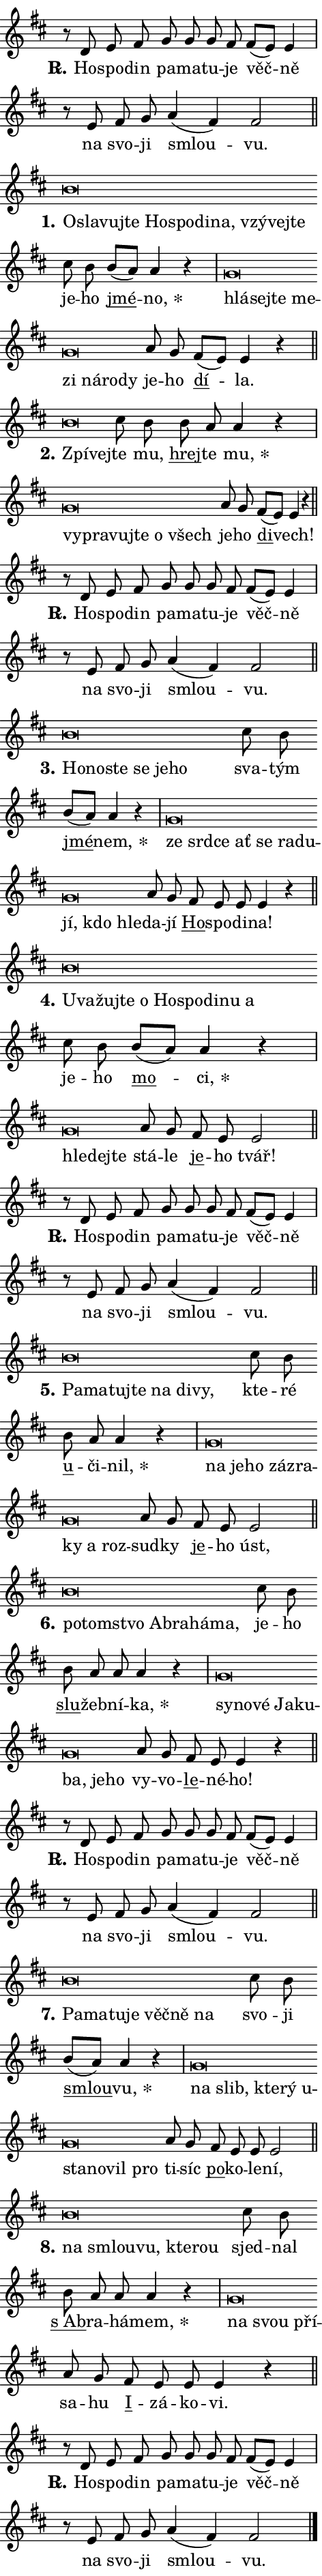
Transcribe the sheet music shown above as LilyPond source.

\version "2.24.0"
\header { tagline = "" }
\paper {
  indent = 0\cm
  top-margin = 0\cm
  right-margin = 0.13\cm % to fit lyric hyphens
  bottom-margin = 0\cm
  left-margin = 0\cm
  paper-width = 8\cm
  page-breaking = #ly:one-page-breaking
  system-system-spacing.basic-distance = #11
  score-system-spacing.basic-distance = #11
  ragged-last = ##f
}


%% Author: Thomas Morley
%% https://lists.gnu.org/archive/html/lilypond-user/2020-05/msg00002.html
#(define (line-position grob)
"Returns position of @var[grob} in current system:
   @code{'start}, if at first time-step
   @code{'end}, if at last time-step
   @code{'middle} otherwise
"
  (let* ((col (ly:item-get-column grob))
         (ln (ly:grob-object col 'left-neighbor))
         (rn (ly:grob-object col 'right-neighbor))
         (col-to-check-left (if (ly:grob? ln) ln col))
         (col-to-check-right (if (ly:grob? rn) rn col))
         (break-dir-left
           (and
             (ly:grob-property col-to-check-left 'non-musical #f)
             (ly:item-break-dir col-to-check-left)))
         (break-dir-right
           (and
             (ly:grob-property col-to-check-right 'non-musical #f)
             (ly:item-break-dir col-to-check-right))))
        (cond ((eqv? 1 break-dir-left) 'start)
              ((eqv? -1 break-dir-right) 'end)
              (else 'middle))))

#(define (tranparent-at-line-position vctor)
  (lambda (grob)
  "Relying on @code{line-position} select the relevant enry from @var{vctor}.
Used to determine transparency,"
    (case (line-position grob)
      ((end) (not (vector-ref vctor 0)))
      ((middle) (not (vector-ref vctor 1)))
      ((start) (not (vector-ref vctor 2))))))

noteHeadBreakVisibility =
#(define-music-function (break-visibility)(vector?)
"Makes @code{NoteHead}s transparent relying on @var{break-visibility}"
#{
  \override NoteHead.transparent =
    #(tranparent-at-line-position break-visibility)
#})

#(define delete-ledgers-for-transparent-note-heads
  (lambda (grob)
    "Reads whether a @code{NoteHead} is transparent.
If so this @code{NoteHead} is removed from @code{'note-heads} from
@var{grob}, which is supposed to be @code{LedgerLineSpanner}.
As a result ledgers are not printed for this @code{NoteHead}"
    (let* ((nhds-array (ly:grob-object grob 'note-heads))
           (nhds-list
             (if (ly:grob-array? nhds-array)
                 (ly:grob-array->list nhds-array)
                 '()))
           ;; Relies on the transparent-property being done before
           ;; Staff.LedgerLineSpanner.after-line-breaking is executed.
           ;; This is fragile ...
           (to-keep
             (remove
               (lambda (nhd)
                 (ly:grob-property nhd 'transparent #f))
               nhds-list)))
      ;; TODO find a better method to iterate over grob-arrays, similiar
      ;; to filter/remove etc for lists
      ;; For now rebuilt from scratch
      (set! (ly:grob-object grob 'note-heads)  '())
      (for-each
        (lambda (nhd)
          (ly:pointer-group-interface::add-grob grob 'note-heads nhd))
        to-keep))))

squashNotes = {
  \override NoteHead.X-extent = #'(-0.2 . 0.2)
  \override NoteHead.Y-extent = #'(-0.75 . 0)
  \override NoteHead.stencil =
    #(lambda (grob)
       (let ((pos (ly:grob-property grob 'staff-position)))
         (begin
           (if (< pos -7) (display "ERROR: Lower brevis then expected\n") (display ""))
           (if (<= pos -6) ly:text-interface::print ly:note-head::print))))
}
unSquashNotes = {
  \revert NoteHead.X-extent
  \revert NoteHead.Y-extent
  \revert NoteHead.stencil
}

hideNotes = \noteHeadBreakVisibility #begin-of-line-visible
unHideNotes = \noteHeadBreakVisibility #all-visible

% work-around for resetting accidentals
% https://lilypond.org/doc/v2.23/Documentation/notation/displaying-rhythms#unmetered-music
cadenzaMeasure = {
  \cadenzaOff
  \partial 1024 s1024
  \cadenzaOn
}

#(define-markup-command (accent layout props text) (markup?)
  "Underline accented syllable"
  (interpret-markup layout props
    #{\markup \override #'(offset . 4.3) \underline { #text }#}))

responsum = \markup \concat {
  "R" \hspace #-1.05 \path #0.1 #'((moveto 0 0.07) (lineto 0.9 0.8)) \hspace #0.05 "."
}

spaceSize = #0.6828661417322834 % exact space size for TeX Gyre Schola

\layout {
  \context {
    \Staff
    \remove "Time_signature_engraver"
    \override LedgerLineSpanner.after-line-breaking = #delete-ledgers-for-transparent-note-heads
  }
  \context {
    \Lyrics {
      \override LyricSpace.minimum-distance = \spaceSize
      \override LyricText.font-name = #"TeX Gyre Schola"
      \override LyricText.font-size = 1
      \override StanzaNumber.font-name = #"TeX Gyre Schola Bold"
      \override StanzaNumber.font-size = 1
    }
  }
  \context {
    \Score 
    \override NoteHead.text =
      #(lambda (grob) 
        (let ((pos (ly:grob-property grob 'staff-position)))
          #{\markup {
            \combine
              \halign #-0.55 \raise #(if (= pos -6) 0 0.5) \override #'(thickness . 2) \draw-line #'(3.2 . 0)
              \musicglyph "noteheads.sM1"
          }#}))
  }
}

% magnetic-lyrics.ily
%
%   written by
%     Jean Abou Samra <jean@abou-samra.fr>
%     Werner Lemberg <wl@gnu.org>
%
%   adapted by
%     Jiri Hon <jiri.hon@gmail.com>
%
% Version 2022-Apr-15

% https://www.mail-archive.com/lilypond-user@gnu.org/msg149350.html

#(define (Left_hyphen_pointer_engraver context)
   "Collect syllable-hyphen-syllable occurrences in lyrics and store
them in properties.  This engraver only looks to the left.  For
example, if the lyrics input is @code{foo -- bar}, it does the
following.

@itemize @bullet
@item
Set the @code{text} property of the @code{LyricHyphen} grob between
@q{foo} and @q{bar} to @code{foo}.

@item
Set the @code{left-hyphen} property of the @code{LyricText} grob with
text @q{foo} to the @code{LyricHyphen} grob between @q{foo} and
@q{bar}.
@end itemize

Use this auxiliary engraver in combination with the
@code{lyric-@/text::@/apply-@/magnetic-@/offset!} hook."
   (let ((hyphen #f)
         (text #f))
     (make-engraver
      (acknowledgers
       ((lyric-syllable-interface engraver grob source-engraver)
        (set! text grob)))
      (end-acknowledgers
       ((lyric-hyphen-interface engraver grob source-engraver)
        ;(when (not (grob::has-interface grob 'lyric-space-interface))
          (set! hyphen grob)));)
      ((stop-translation-timestep engraver)
       (when (and text hyphen)
         (ly:grob-set-object! text 'left-hyphen hyphen))
       (set! text #f)
       (set! hyphen #f)))))

#(define (lyric-text::apply-magnetic-offset! grob)
   "If the space between two syllables is less than the value in
property @code{LyricText@/.details@/.squash-threshold}, move the right
syllable to the left so that it gets concatenated with the left
syllable.

Use this function as a hook for
@code{LyricText@/.after-@/line-@/breaking} if the
@code{Left_@/hyphen_@/pointer_@/engraver} is active."
   (let ((hyphen (ly:grob-object grob 'left-hyphen #f)))
     (when hyphen
       (let ((left-text (ly:spanner-bound hyphen LEFT)))
         (when (grob::has-interface left-text 'lyric-syllable-interface)
           (let* ((common (ly:grob-common-refpoint grob left-text X))
                  (this-x-ext (ly:grob-extent grob common X))
                  (left-x-ext
                   (begin
                     ;; Trigger magnetism for left-text.
                     (ly:grob-property left-text 'after-line-breaking)
                     (ly:grob-extent left-text common X)))
                  ;; `delta` is the gap width between two syllables.
                  (delta (- (interval-start this-x-ext)
                            (interval-end left-x-ext)))
                  (details (ly:grob-property grob 'details))
                  (threshold (assoc-get 'squash-threshold details 0.2)))
             (when (< delta threshold)
               (let* (;; We have to manipulate the input text so that
                      ;; ligatures crossing syllable boundaries are not
                      ;; disabled.  For languages based on the Latin
                      ;; script this is essentially a beautification.
                      ;; However, for non-Western scripts it can be a
                      ;; necessity.
                      (lt (ly:grob-property left-text 'text))
                      (rt (ly:grob-property grob 'text))
                      (is-space (grob::has-interface hyphen 'lyric-space-interface))
                      (space (if is-space " " ""))
                      (extra-delta (if is-space spaceSize 0))
                      ;; Append new syllable.
                      (ltrt-space (if (and (string? lt) (string? rt))
                                (string-append lt space rt)
                                (make-concat-markup (list lt space rt))))
                      ;; Right-align `ltrt` to the right side.
                      (ltrt-space-markup (grob-interpret-markup
                               grob
                               (make-translate-markup
                                (cons (interval-length this-x-ext) 0)
                                (make-right-align-markup ltrt-space)))))
                 (begin
                   ;; Don't print `left-text`.
                   (ly:grob-set-property! left-text 'stencil #f)
                   ;; Set text and stencil (which holds all collected
                   ;; syllables so far) and shift it to the left.
                   (ly:grob-set-property! grob 'text ltrt-space)
                   (ly:grob-set-property! grob 'stencil ltrt-space-markup)
                   (ly:grob-translate-axis! grob (- (- delta extra-delta)) X))))))))))


#(define (lyric-hyphen::displace-bounds-first grob)
   ;; Make very sure this callback isn't triggered too early.
   (let ((left (ly:spanner-bound grob LEFT))
         (right (ly:spanner-bound grob RIGHT)))
     (ly:grob-property left 'after-line-breaking)
     (ly:grob-property right 'after-line-breaking)
     (ly:lyric-hyphen::print grob)))

squashThreshold = #0.4

\layout {
  \context {
    \Lyrics
    \consists #Left_hyphen_pointer_engraver
    \override LyricText.after-line-breaking =
      #lyric-text::apply-magnetic-offset!
    \override LyricHyphen.stencil = #lyric-hyphen::displace-bounds-first
    \override LyricText.details.squash-threshold = \squashThreshold
    \override LyricHyphen.minimum-distance = 0
    \override LyricHyphen.minimum-length = \squashThreshold
  }
}

squashText = \override LyricText.details.squash-threshold = 9999
unSquashText = \override LyricText.details.squash-threshold = \squashThreshold

leftText = \override LyricText.self-alignment-X = #LEFT
unLeftText = \revert LyricText.self-alignment-X

starOffset = #(lambda (grob) 
                (let ((x_offset (ly:self-alignment-interface::aligned-on-x-parent grob)))
                  (if (= x_offset 0) 0 (+ x_offset 1.2))))

star = #(define-music-function (syllable)(string?)
"Append star separator at the end of a syllable"
#{
  \once \override LyricText.X-offset = #starOffset
  \lyricmode { \markup {
    #syllable
    \override #'((font-name . "TeX Gyre Schola Bold")) \hspace #0.2 \lower #0.65 \larger "*"
  } }
#})

starAccent = #(define-music-function (syllable)(string?)
"Append star separator at the end of a syllable and make accent"
#{
  \once \override LyricText.X-offset = #starOffset
  \lyricmode { \markup {
    \accent #syllable
    \override #'((font-name . "TeX Gyre Schola Bold")) \hspace #0.2 \lower #0.65 \larger "*"
  } }
#})

breath = #(define-music-function (syllable)(string?)
"Append breathing indicator at the end of a syllable"
#{
  \lyricmode { \markup { #syllable "+" } }
#})

optionalBreath = #(define-music-function (syllable)(string?)
"Append optional breathing indicator at the end of a syllable"
#{
  \lyricmode { \markup { #syllable "(+)" } }
#})


\score {
    <<
        \new Voice = "melody" { \cadenzaOn \key d \major \relative { r8 d' e fis g g g fis \bar "" fis[( e)] e4 \cadenzaMeasure \bar "|" r8 e fis g \bar "" a4( fis) fis2 \cadenzaMeasure \bar "||" \break } }
        \new Lyrics \lyricsto "melody" { \lyricmode { \set stanza = \responsum
Ho -- spo -- din pa -- ma -- tu -- je věč -- ně na svo -- ji smlou -- vu. } }
    >>
    \layout {}
}

\score {
    <<
        \new Voice = "melody" { \cadenzaOn \key d \major \relative { \squashNotes b'\breve*1/16 \hideNotes \breve*1/16 \bar "" \breve*1/16 \bar "" \breve*1/16 \bar "" \breve*1/16 \bar "" \breve*1/16 \bar "" \breve*1/16 \bar "" \breve*1/16 \bar "" \breve*1/16 \bar "" \breve*1/16 \breve*1/16 \bar "" \unHideNotes \unSquashNotes cis8 b \bar "" b[( a)] a4 r \cadenzaMeasure \bar "|" \squashNotes g\breve*1/16 \hideNotes \breve*1/16 \bar "" \breve*1/16 \bar "" \breve*1/16 \bar "" \breve*1/16 \bar "" \breve*1/16 \bar "" \breve*1/16 \breve*1/16 \bar "" \unHideNotes \unSquashNotes a8 g \bar "" fis[( e)] e4 r \cadenzaMeasure \bar "||" \break } }
        \new Lyrics \lyricsto "melody" { \lyricmode { \set stanza = "1."
\leftText O -- \squashText sla -- vuj -- te Ho -- spo -- di -- na, vzý -- vej -- te \unLeftText \unSquashText je -- ho \markup \accent jmé -- \star no, \leftText hlá -- \squashText sej -- te me -- zi ná -- ro -- dy \unLeftText \unSquashText je -- ho \markup \accent dí -- la. } }
    >>
    \layout {}
}

\score {
    <<
        \new Voice = "melody" { \cadenzaOn \key d \major \relative { \squashNotes b'\breve*1/16 \hideNotes \breve*1/16 \bar "" \unHideNotes \unSquashNotes cis8 b \bar "" b a a4 r \cadenzaMeasure \bar "|" \squashNotes g\breve*1/16 \hideNotes \breve*1/16 \bar "" \breve*1/16 \bar "" \breve*1/16 \bar "" \breve*1/16 \breve*1/16 \bar "" \unHideNotes \unSquashNotes a8 g \bar "" fis[( e)] e4 r \cadenzaMeasure \bar "||" \break } }
        \new Lyrics \lyricsto "melody" { \lyricmode { \set stanza = "2."
\leftText Zpí -- \squashText vej -- \unLeftText \unSquashText te mu, \markup \accent hrej -- te \star mu, \leftText vy -- \squashText pra -- vuj -- te o všech \unLeftText \unSquashText je -- ho \markup \accent di -- vech! } }
    >>
    \layout {}
}

\score {
    <<
        \new Voice = "melody" { \cadenzaOn \key d \major \relative { r8 d' e fis g g g fis \bar "" fis[( e)] e4 \cadenzaMeasure \bar "|" r8 e fis g \bar "" a4( fis) fis2 \cadenzaMeasure \bar "||" \break } }
        \new Lyrics \lyricsto "melody" { \lyricmode { \set stanza = \responsum
Ho -- spo -- din pa -- ma -- tu -- je věč -- ně na svo -- ji smlou -- vu. } }
    >>
    \layout {}
}

\score {
    <<
        \new Voice = "melody" { \cadenzaOn \key d \major \relative { \squashNotes b'\breve*1/16 \hideNotes \breve*1/16 \bar "" \breve*1/16 \bar "" \breve*1/16 \bar "" \breve*1/16 \breve*1/16 \bar "" \unHideNotes \unSquashNotes cis8 b \bar "" b[( a)] a4 r \cadenzaMeasure \bar "|" \squashNotes g\breve*1/16 \hideNotes \breve*1/16 \bar "" \breve*1/16 \bar "" \breve*1/16 \bar "" \breve*1/16 \bar "" \breve*1/16 \bar "" \breve*1/16 \bar "" \breve*1/16 \bar "" \breve*1/16 \breve*1/16 \bar "" \unHideNotes \unSquashNotes a8 g \bar "" fis e e e4 r \cadenzaMeasure \bar "||" \break } }
        \new Lyrics \lyricsto "melody" { \lyricmode { \set stanza = "3."
\leftText Ho -- \squashText no -- ste se je -- ho \unLeftText \unSquashText sva -- tým \markup \accent jmé -- \star nem, \leftText ze \squashText srd -- ce ať se ra -- du -- jí, kdo hle -- \unLeftText \unSquashText da -- jí \markup \accent Ho -- spo -- di -- na! } }
    >>
    \layout {}
}

\score {
    <<
        \new Voice = "melody" { \cadenzaOn \key d \major \relative { \squashNotes b'\breve*1/16 \hideNotes \breve*1/16 \bar "" \breve*1/16 \bar "" \breve*1/16 \bar "" \breve*1/16 \bar "" \breve*1/16 \bar "" \breve*1/16 \bar "" \breve*1/16 \bar "" \breve*1/16 \breve*1/16 \bar "" \unHideNotes \unSquashNotes cis8 b \bar "" b[( a)] a4 r \cadenzaMeasure \bar "|" \squashNotes g\breve*1/16 \hideNotes \breve*1/16 \breve*1/16 \bar "" \unHideNotes \unSquashNotes a8 g \bar "" fis e e2 \cadenzaMeasure \bar "||" \break } }
        \new Lyrics \lyricsto "melody" { \lyricmode { \set stanza = "4."
\leftText U -- \squashText va -- žuj -- te o Ho -- spo -- di -- nu a \unLeftText \unSquashText je -- ho \markup \accent mo -- \star ci, \leftText hle -- \squashText dej -- te \unLeftText \unSquashText stá -- le \markup \accent je -- ho tvář! } }
    >>
    \layout {}
}

\score {
    <<
        \new Voice = "melody" { \cadenzaOn \key d \major \relative { r8 d' e fis g g g fis \bar "" fis[( e)] e4 \cadenzaMeasure \bar "|" r8 e fis g \bar "" a4( fis) fis2 \cadenzaMeasure \bar "||" \break } }
        \new Lyrics \lyricsto "melody" { \lyricmode { \set stanza = \responsum
Ho -- spo -- din pa -- ma -- tu -- je věč -- ně na svo -- ji smlou -- vu. } }
    >>
    \layout {}
}

\score {
    <<
        \new Voice = "melody" { \cadenzaOn \key d \major \relative { \squashNotes b'\breve*1/16 \hideNotes \breve*1/16 \bar "" \breve*1/16 \bar "" \breve*1/16 \bar "" \breve*1/16 \bar "" \breve*1/16 \breve*1/16 \bar "" \unHideNotes \unSquashNotes cis8 b \bar "" b a a4 r \cadenzaMeasure \bar "|" \squashNotes g\breve*1/16 \hideNotes \breve*1/16 \bar "" \breve*1/16 \bar "" \breve*1/16 \bar "" \breve*1/16 \bar "" \breve*1/16 \bar "" \breve*1/16 \breve*1/16 \bar "" \unHideNotes \unSquashNotes a8 g \bar "" fis e e2 \cadenzaMeasure \bar "||" \break } }
        \new Lyrics \lyricsto "melody" { \lyricmode { \set stanza = "5."
\leftText Pa -- \squashText ma -- tuj -- te na di -- vy, \unLeftText \unSquashText kte -- ré \markup \accent u -- či -- \star nil, \leftText na \squashText je -- ho zá -- zra -- ky a roz -- \unLeftText \unSquashText sud -- ky \markup \accent je -- ho úst, } }
    >>
    \layout {}
}

\score {
    <<
        \new Voice = "melody" { \cadenzaOn \key d \major \relative { \squashNotes b'\breve*1/16 \hideNotes \breve*1/16 \bar "" \breve*1/16 \bar "" \breve*1/16 \bar "" \breve*1/16 \bar "" \breve*1/16 \breve*1/16 \bar "" \unHideNotes \unSquashNotes cis8 b \bar "" b a a a4 r \cadenzaMeasure \bar "|" \squashNotes g\breve*1/16 \hideNotes \breve*1/16 \bar "" \breve*1/16 \bar "" \breve*1/16 \bar "" \breve*1/16 \bar "" \breve*1/16 \bar "" \breve*1/16 \breve*1/16 \bar "" \unHideNotes \unSquashNotes a8 g \bar "" fis e e4 r \cadenzaMeasure \bar "||" \break } }
        \new Lyrics \lyricsto "melody" { \lyricmode { \set stanza = "6."
\leftText po -- \squashText tom -- stvo Ab -- ra -- há -- ma, \unLeftText \unSquashText je -- ho \markup \accent slu -- žeb -- ní -- \star ka, \leftText sy -- \squashText no -- vé Ja -- ku -- ba, je -- ho \unLeftText \unSquashText vy -- vo -- \markup \accent le -- né -- ho! } }
    >>
    \layout {}
}

\score {
    <<
        \new Voice = "melody" { \cadenzaOn \key d \major \relative { r8 d' e fis g g g fis \bar "" fis[( e)] e4 \cadenzaMeasure \bar "|" r8 e fis g \bar "" a4( fis) fis2 \cadenzaMeasure \bar "||" \break } }
        \new Lyrics \lyricsto "melody" { \lyricmode { \set stanza = \responsum
Ho -- spo -- din pa -- ma -- tu -- je věč -- ně na svo -- ji smlou -- vu. } }
    >>
    \layout {}
}

\score {
    <<
        \new Voice = "melody" { \cadenzaOn \key d \major \relative { \squashNotes b'\breve*1/16 \hideNotes \breve*1/16 \bar "" \breve*1/16 \bar "" \breve*1/16 \bar "" \breve*1/16 \bar "" \breve*1/16 \breve*1/16 \bar "" \unHideNotes \unSquashNotes cis8 b \bar "" b[( a)] a4 r \cadenzaMeasure \bar "|" \squashNotes g\breve*1/16 \hideNotes \breve*1/16 \bar "" \breve*1/16 \bar "" \breve*1/16 \bar "" \breve*1/16 \bar "" \breve*1/16 \bar "" \breve*1/16 \bar "" \breve*1/16 \breve*1/16 \bar "" \unHideNotes \unSquashNotes a8 g \bar "" fis e e e2 \cadenzaMeasure \bar "||" \break } }
        \new Lyrics \lyricsto "melody" { \lyricmode { \set stanza = "7."
\leftText Pa -- \squashText ma -- tu -- je věč -- ně na \unLeftText \unSquashText svo -- ji \markup \accent smlou -- \star vu, \leftText na \squashText slib, kte -- rý u -- sta -- no -- vil pro \unLeftText \unSquashText ti -- síc \markup \accent po -- ko -- le -- ní, } }
    >>
    \layout {}
}

\score {
    <<
        \new Voice = "melody" { \cadenzaOn \key d \major \relative { \squashNotes b'\breve*1/16 \hideNotes \breve*1/16 \bar "" \breve*1/16 \bar "" \breve*1/16 \breve*1/16 \bar "" \unHideNotes \unSquashNotes cis8 b \bar "" b a a a4 r \cadenzaMeasure \bar "|" \squashNotes g\breve*1/16 \hideNotes \breve*1/16 \breve*1/16 \bar "" \unHideNotes \unSquashNotes a8 g \bar "" fis e e e4 r \cadenzaMeasure \bar "||" \break } }
        \new Lyrics \lyricsto "melody" { \lyricmode { \set stanza = "8."
\leftText na \squashText smlou -- vu, kte -- rou \unLeftText \unSquashText sjed -- nal \markup \accent "s Ab" -- ra -- há -- \star mem, \leftText na \squashText svou pří -- \unLeftText \unSquashText sa -- hu \markup \accent I -- zá -- ko -- vi. } }
    >>
    \layout {}
}

\score {
    <<
        \new Voice = "melody" { \cadenzaOn \key d \major \relative { r8 d' e fis g g g fis \bar "" fis[( e)] e4 \cadenzaMeasure \bar "|" r8 e fis g \bar "" a4( fis) fis2 \cadenzaMeasure \bar "||" \break } \bar "|." }
        \new Lyrics \lyricsto "melody" { \lyricmode { \set stanza = \responsum
Ho -- spo -- din pa -- ma -- tu -- je věč -- ně na svo -- ji smlou -- vu. } }
    >>
    \layout {}
}
